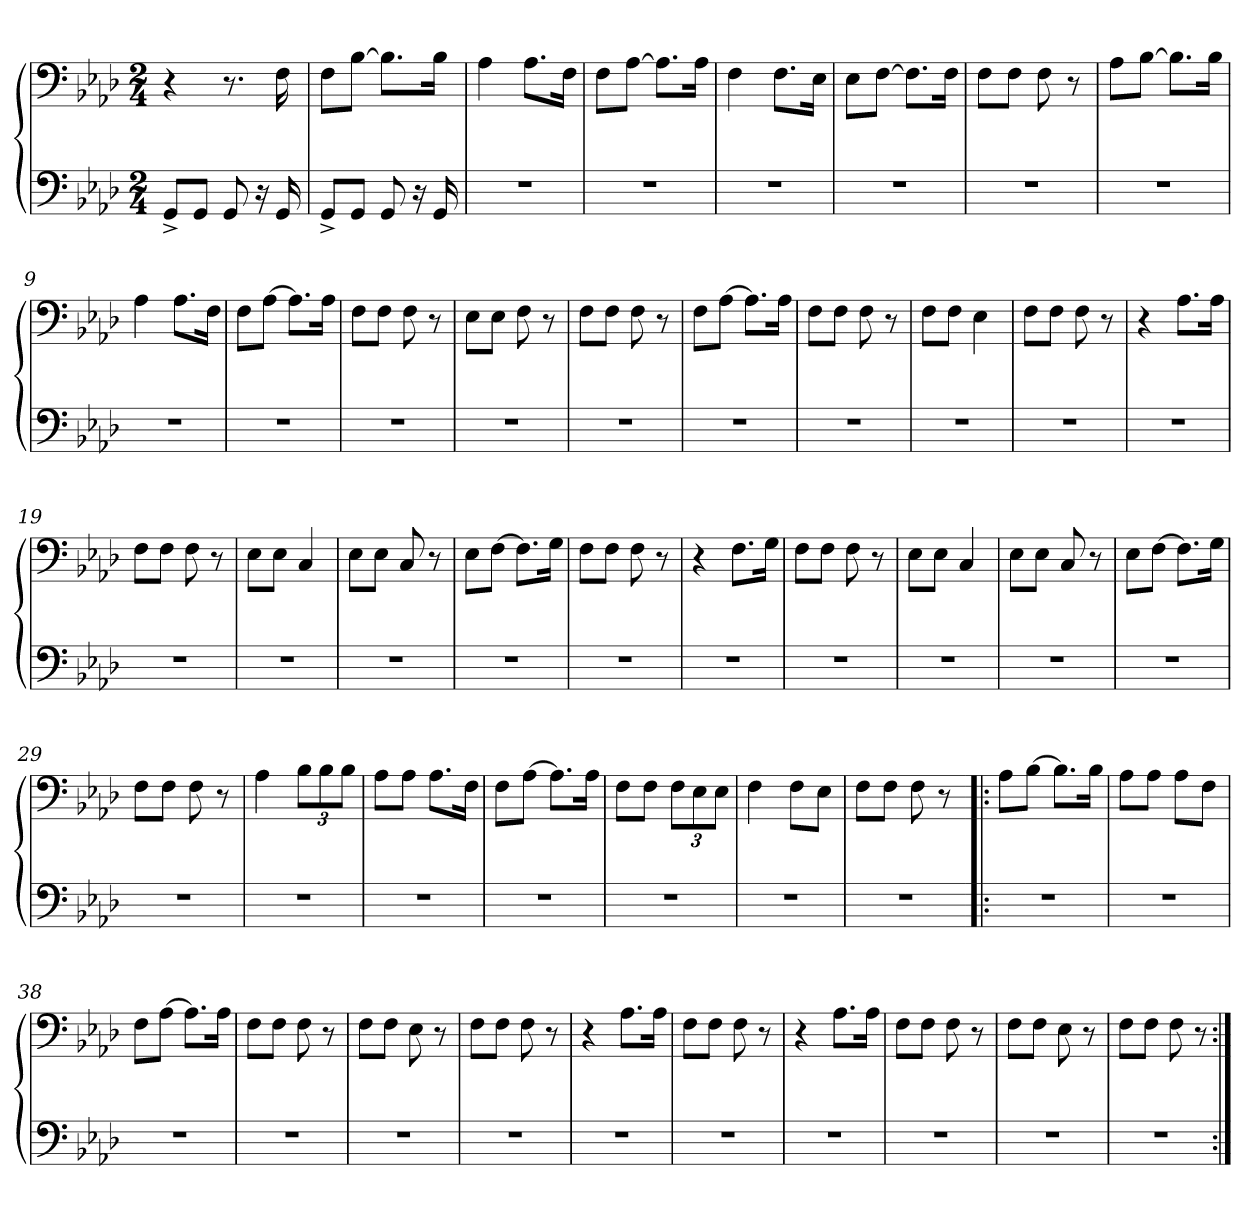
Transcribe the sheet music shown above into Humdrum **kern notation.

**kern	**kern
*part1	*part1
*staff2	*staff1
*clefF4	*clefF4
*k[b-e-a-d-]	*k[b-e-a-d-]
*M2/4	*M2/4
=1	=1
8GG^/L	4r
8GG/J	.
8GG/	8.r
16r	.
16GG/	16F\
=2	=2
8GG^/L	8F\L
8GG/J	[8B-\J
8GG/	8.B-\L]
16r	.
16GG/	16B-\Jk
=3	=3
2r	4A-\
.	8.A-\L
.	16F\Jk
=4	=4
2r	8F\L
.	[8A-\J
.	8.A-\L]
.	16A-\Jk
=5	=5
2r	4F\
.	8.F\L
.	16E-\Jk
=6	=6
2r	8E-\L
.	[8F\J
.	8.F\L]
.	16F\Jk
=7	=7
2r	8F\L
.	8F\J
.	8F\
.	8r
=8	=8
2r	8A-\L
.	[8B-\J
.	8.B-\L]
.	16B-\Jk
=9	=9
2r	4A-\
.	8.A-\L
.	16F\Jk
=10	=10
2r	8F\L
.	[8A-\J
.	8.A-\L]
.	16A-\Jk
=11	=11
2r	8F\L
.	8F\J
.	8F\
.	8r
=12	=12
2r	8E-\L
.	8E-\J
.	8F\
.	8r
=13	=13
2r	8F\L
.	8F\J
.	8F\
.	8r
=14	=14
2r	8F\L
.	[8A-\J
.	8.A-\L]
.	16A-\Jk
=15	=15
2r	8F\L
.	8F\J
.	8F\
.	8r
=16	=16
2r	8F\L
.	8F\J
.	4E-\
=17	=17
2r	8F\L
.	8F\J
.	8F\
.	8r
=18	=18
2r	4r
.	8.A-\L
.	16A-\Jk
=19	=19
2r	8F\L
.	8F\J
.	8F\
.	8r
=20	=20
2r	8E-\L
.	8E-\J
.	4C/
=21	=21
2r	8E-\L
.	8E-\J
.	8C/
.	8r
=22	=22
2r	8E-\L
.	[8F\J
.	8.F\L]
.	16G\Jk
=23	=23
2r	8F\L
.	8F\J
.	8F\
.	8r
=24	=24
2r	4r
.	8.F\L
.	16G\Jk
=25	=25
2r	8F\L
.	8F\J
.	8F\
.	8r
=26	=26
2r	8E-\L
.	8E-\J
.	4C/
=27	=27
2r	8E-\L
.	8E-\J
.	8C/
.	8r
=28	=28
2r	8E-\L
.	[8F\J
.	8.F\L]
.	16G\Jk
=29	=29
2r	8F\L
.	8F\J
.	8F\
.	8r
=30	=30
2r	4A-\
.	12B-\L
.	12B-\
.	12B-\J
=31	=31
2r	8A-\L
.	8A-\J
.	8.A-\L
.	16F\Jk
=32	=32
2r	8F\L
.	[8A-\J
.	8.A-\L]
.	16A-\Jk
=33	=33
2r	8F\L
.	8F\J
.	12F\L
.	12E-\
.	12E-\J
=34	=34
2r	4F\
.	8F\L
.	8E-\J
=35	=35
2r	8F\L
.	8F\J
.	8F\
.	8r
=36!|:	=36!|:
2r	8A-\L
.	[8B-\J
.	8.B-\L]
.	16B-\Jk
=37	=37
2r	8A-\L
.	8A-\J
.	8A-\L
.	8F\J
=38	=38
2r	8F\L
.	[8A-\J
.	8.A-\L]
.	16A-\Jk
=39	=39
2r	8F\L
.	8F\J
.	8F\
.	8r
=40	=40
2r	8F\L
.	8F\J
.	8E-\
.	8r
=41	=41
2r	8F\L
.	8F\J
.	8F\
.	8r
=42	=42
2r	4r
.	8.A-\L
.	16A-\Jk
=43	=43
2r	8F\L
.	8F\J
.	8F\
.	8r
=44	=44
2r	4r
.	8.A-\L
.	16A-\Jk
=45	=45
2r	8F\L
.	8F\J
.	8F\
.	8r
=46	=46
2r	8F\L
.	8F\J
.	8E-\
.	8r
=47	=47
2r	8F\L
.	8F\J
.	8F\
.	8r
=:|!	=:|!
*-	*-
